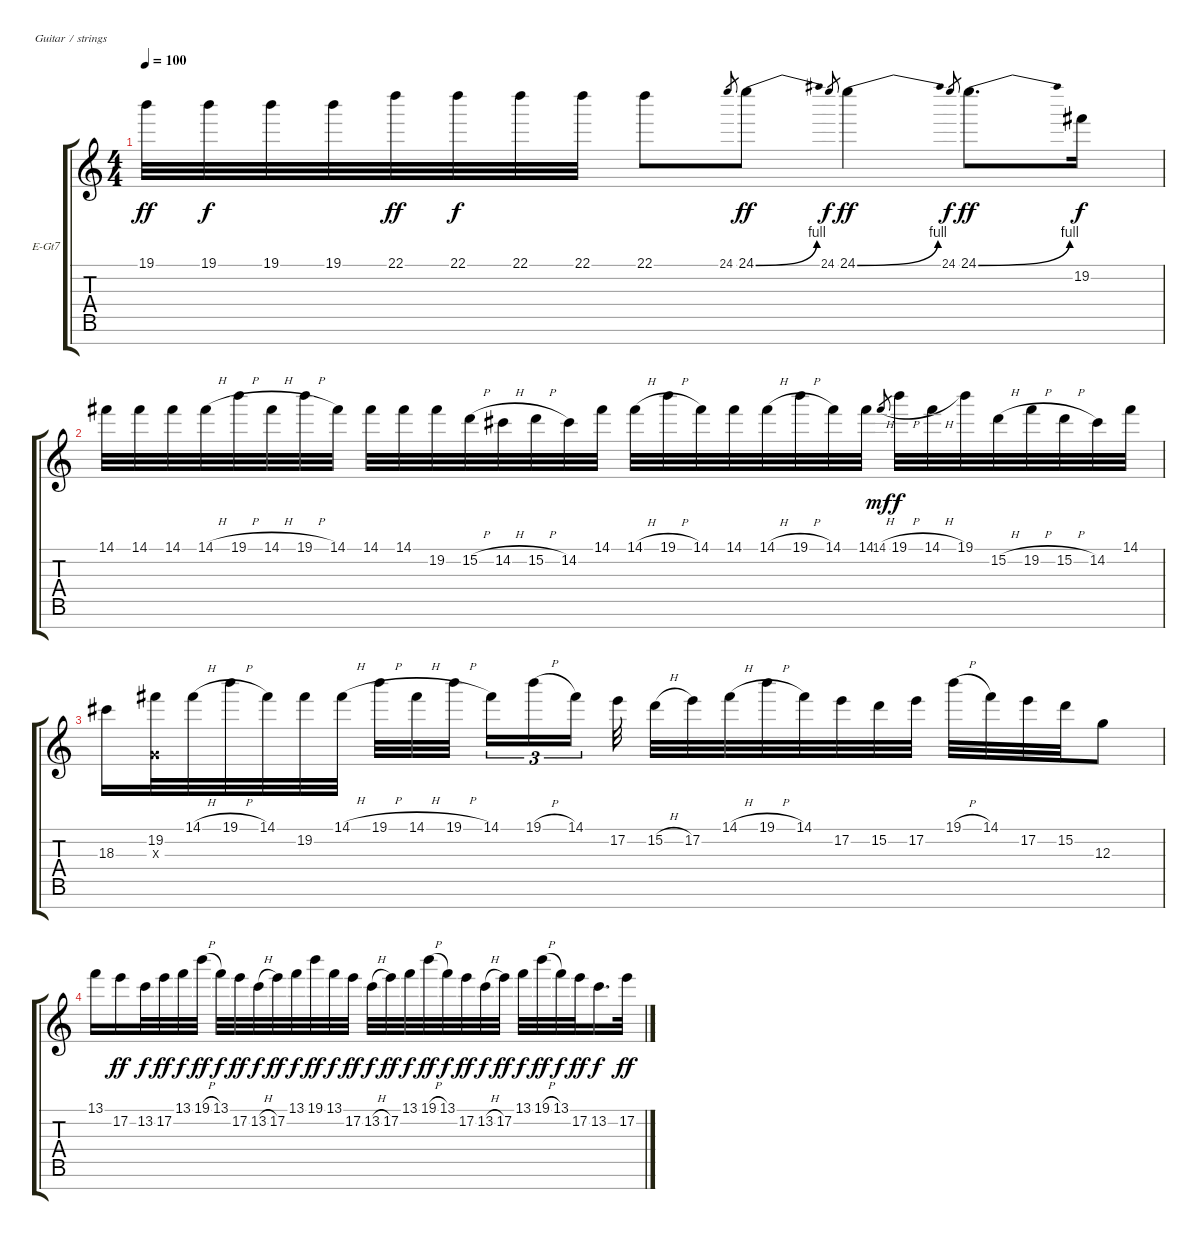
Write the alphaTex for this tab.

\defaultSystemsLayout 4
\bracketExtendMode groupsimilarinstruments
\firstSystemTrackNameOrientation horizontal
\otherSystemsTrackNameOrientation horizontal
\track ("Steve Vai" "E-Gt7") {instrument distortionguitar}
\staff {score tabs}
\tuning (E4 B3 G3 D3 A2 E2 B1)
\ts (4 4)
\tempo 100
\clef g2
\ks c
19.1.32{dy ff} 19.1.32{dy f} 19.1.32 19.1.32 22.1.32{dy ff} 22.1.32{dy f} 22.1.32 22.1.32 22.1.8 24.1.8{gr} 24.1{be (bend 0 0 60 4)}.8{dy ff} 24.1.8{gr dy f} 24.1{be (bend 0 0 60 4)}.4{dy ff} 24.1.8{gr dy f} 24.1{be (bend 0 0 60 4)}.8{d dy ff} 19.2.16{dy f} |
14.1.32 14.1.32 14.1.32 14.1{h}.32 19.1{h}.32 14.1{h}.32 19.1{h}.32 14.1.32 14.1.32 14.1.32 19.2.32 15.2{h}.32 14.2{h}.32 15.2{h}.32 14.2.32 14.1.32 14.1{h}.32 19.1{h}.32 14.1.32 14.1.32 14.1{h}.32 19.1{h}.32 14.1.32 14.1.32 14.1{h}.8{gr dy mf} 19.1{h}.32{dy f} 14.1{h}.32 19.1.32 15.2{h}.32 19.2{h}.32 15.2{h}.32 14.2.32 14.1.32 |
18.3.16 (19.2 0.3{x}).32 14.1{h}.32 19.1{h}.32 14.1.32 19.2.32 14.1{h}.32 19.1{h}.32 14.1{h}.32 19.1{h}.32 14.1.16{tu (3 2)} 19.1{h}.16{tu (3 2)} 14.1.16{tu (3 2)} 17.2.32 15.2{h}.32 17.2.32 14.1{h}.32 19.1{h}.32 14.1.32 17.2.32 15.2.32 17.2.32 19.1{h}.32 14.1.32 17.2.32 15.2.32 12.3.8 |
13.1.16 17.2.16{dy ff} 13.2.32{dy f} 17.2.32{dy ff} 13.1.32{dy f} 19.1{h}.32{dy ff} 13.1.32{dy f} 17.2.32{dy ff} 13.2{h}.32{dy f} 17.2.32{dy ff} 13.1.32{dy f} 19.1.32{dy ff} 13.1.32{dy f} 17.2.32{dy ff} 13.2{h}.32{dy f} 17.2.32{dy ff} 13.1.32{dy f} 19.1{h}.32{dy ff} 13.1.32{dy f} 17.2.32{dy ff} 13.2{h}.32{dy f} 17.2.32{dy ff} 13.1.32{dy f} 19.1{h}.32{dy ff} 13.1.32{dy f} 17.2.32{dy ff} 13.2.16{d dy f} 17.2.32{dy ff}
